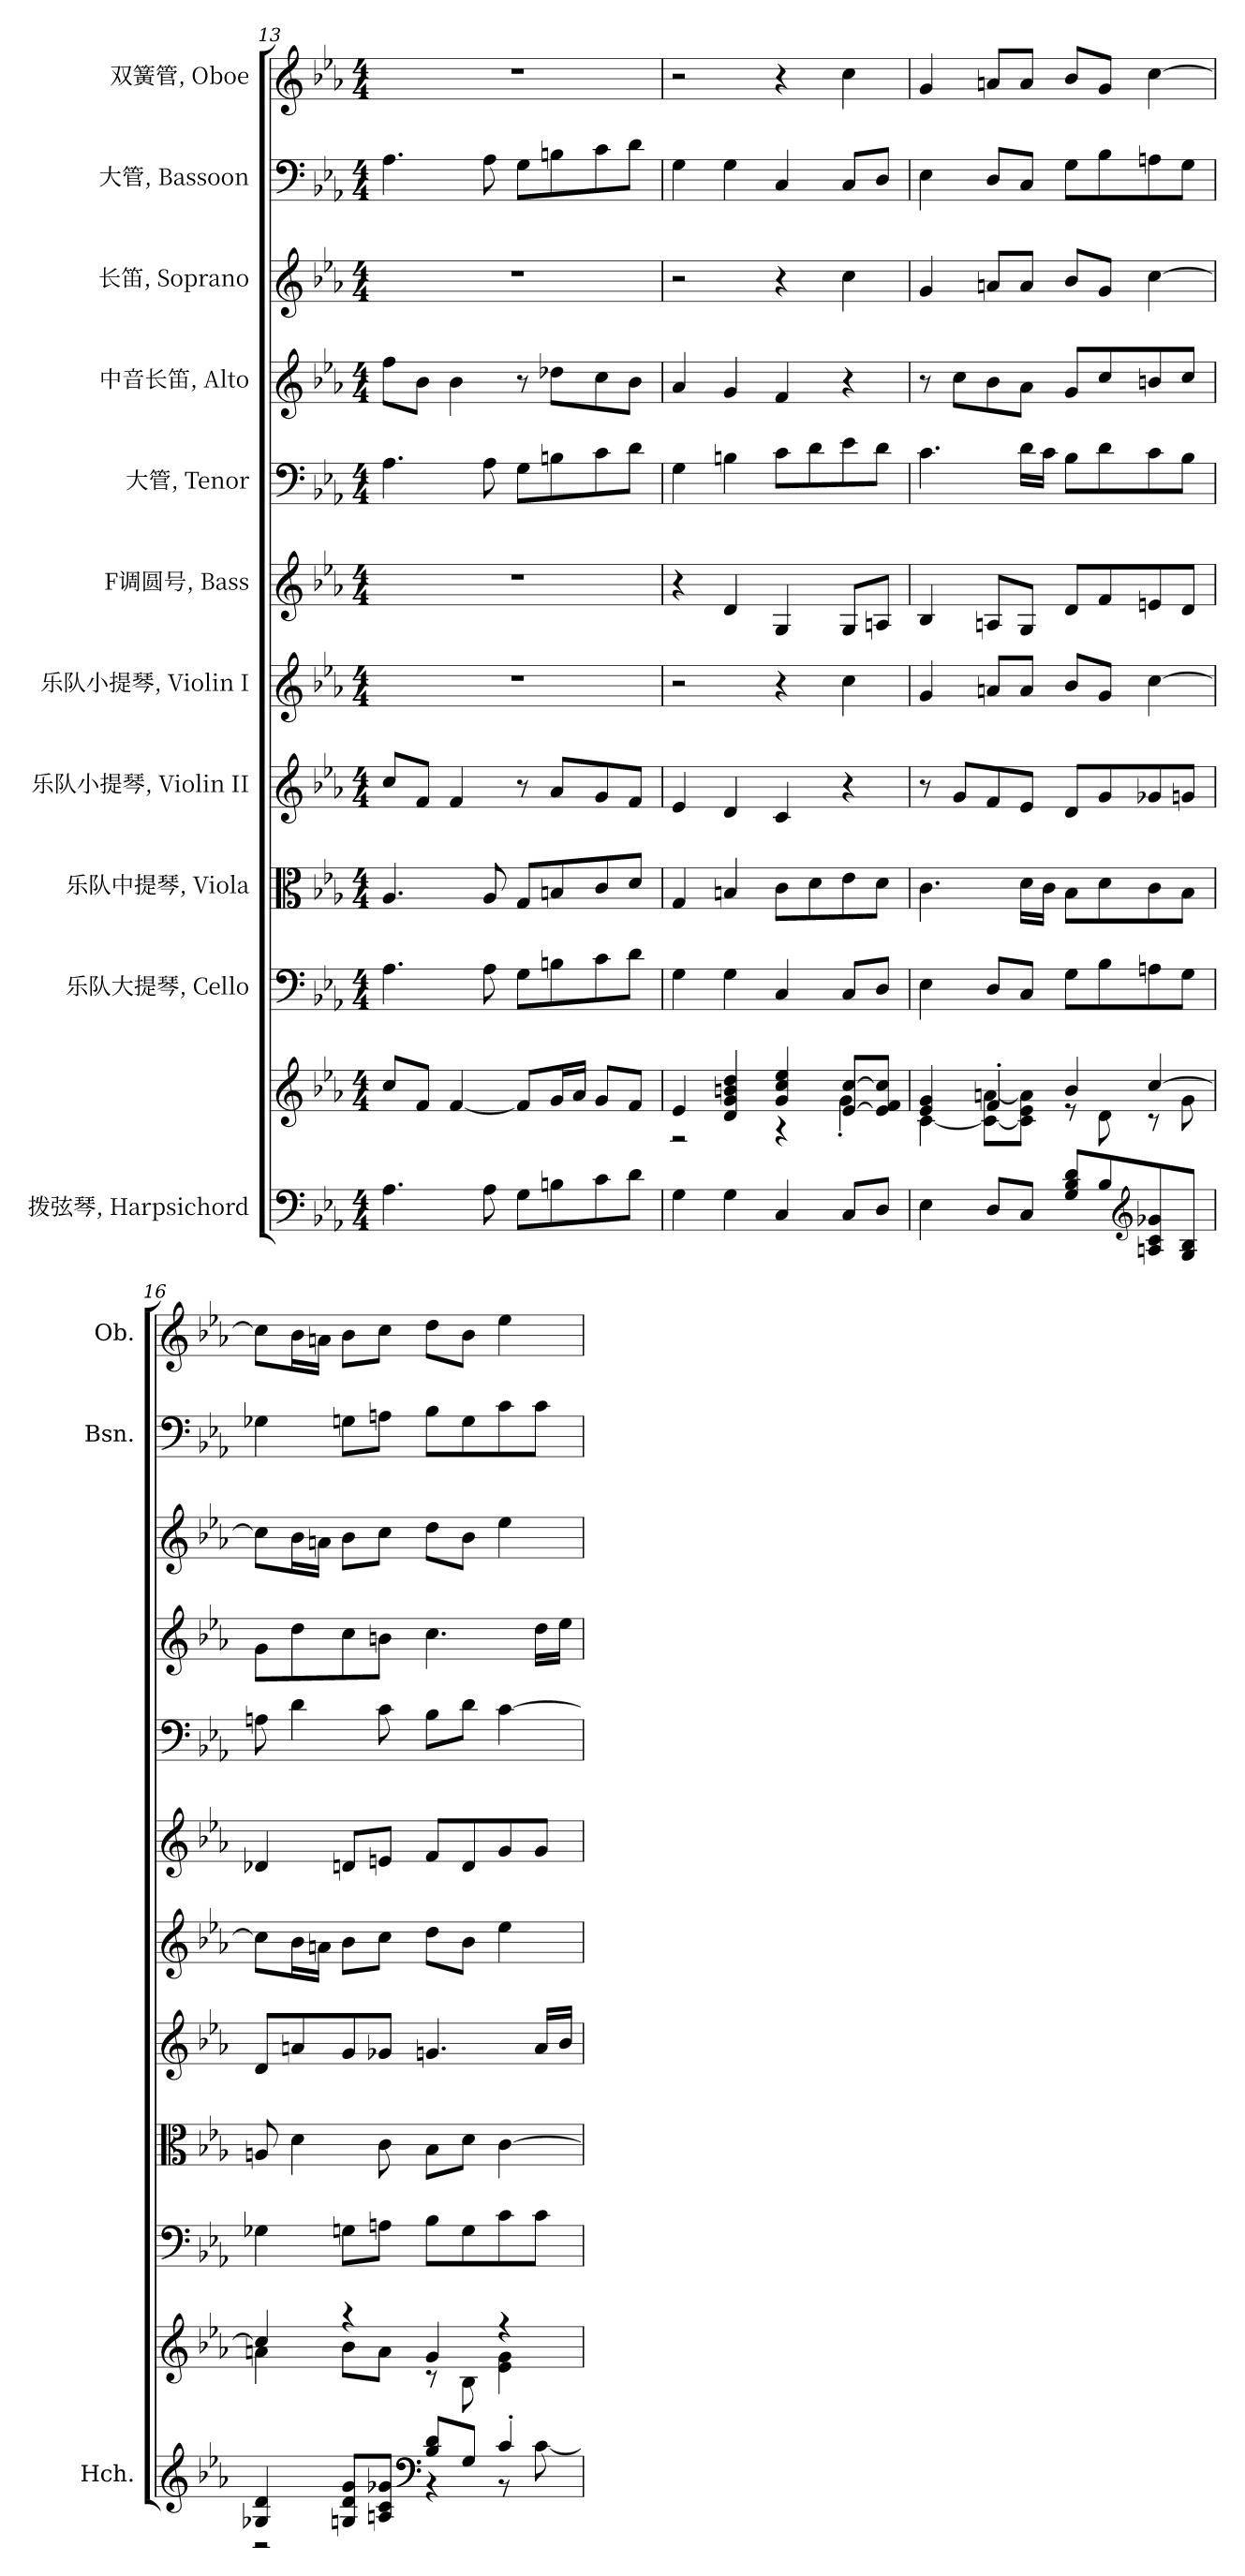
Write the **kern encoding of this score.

**kern	**kern	**kern	**kern	**kern	**kern	**kern	**kern	**kern	**kern	**kern	**kern
*part11	*part11	*part10	*part9	*part8	*part7	*part6	*part5	*part4	*part3	*part2	*part1
*staff12	*staff11	*staff10	*staff9	*staff8	*staff7	*staff6	*staff5	*staff4	*staff3	*staff2	*staff1
*I"拨弦琴, Harpsichord	*	*I"乐队大提琴, Cello	*I"乐队中提琴, Viola	*I"乐队小提琴, Violin II	*I"乐队小提琴, Violin I	*I"F调圆号, Bass	*I"大管, Tenor	*I"中音长笛, Alto	*I"长笛, Soprano	*I"大管, Bassoon	*I"双簧管, Oboe
*I'Hch.	*	*	*	*	*	*	*	*	*	*I'Bsn.	*I'Ob.
*clefF4	*clefG2	*clefF4	*clefC3	*clefG2	*clefG2	*clefG2	*clefF4	*clefG2	*clefG2	*clefF4	*clefG2
*	*	*	*	*	*	*ITrd4c7	*	*ITrd3c5	*	*	*
*k[b-e-a-]	*k[b-e-a-]	*k[b-e-a-]	*k[b-e-a-]	*k[b-e-a-]	*k[b-e-a-]	*k[b-e-a-d-]	*k[b-e-a-]	*k[b-e-]	*k[b-e-a-]	*k[b-e-a-]	*k[b-e-a-]
*M4/4	*M4/4	*M4/4	*M4/4	*M4/4	*M4/4	*M4/4	*M4/4	*M4/4	*M4/4	*M4/4	*M4/4
=13	=13	=13	=13	=13	=13	=13	=13	=13	=13	=13	=13
4.A-\	8cc/L	4.A-\	4.A-/	8cc/L	1r	1r	4.A-\	8cc\L	1r	4.A-\	1r
.	8f/J	.	.	8f/J	.	.	.	8f\J	.	.	.
.	[4f/	.	.	4f/	.	.	.	4f\	.	.	.
8A-\	.	8A-\	8A-/	.	.	.	8A-\	.	.	8A-\	.
8G\L	8f/L]	8G\L	8G/L	8r	.	.	8G\L	8r	.	8G\L	.
8Bn\	16g/L	8Bn\	8Bn/	8a-/L	.	.	8Bn\	8a-X\L	.	8Bn\	.
.	16a-/JJ	.	.	.	.	.	.	.	.	.	.
8c\	8g/L	8c\	8c/	8g/	.	.	8c\	8g\	.	8c\	.
8d\J	8f/J	8d\J	8d/J	8f/J	.	.	8d\J	8f\J	.	8d\J	.
!!LO:PB:g=z
=14	=14	=14	=14	=14	=14	=14	=14	=14	=14	=14	=14
*	*^	*	*	*	*	*	*	*	*	*	*
4G\	4e-/	2r	4G\	4G/	4e-/	2r	4r	4G\	4e-/	2r	4G\	2r
4G\	4d/ 4g/ 4bn/ 4dd/	.	4G\	4Bn/	4d/	.	4G/	4Bn\	4d/	.	4G\	.
4C/	4g/ 4cc/ 4ee-/	4r	4C/	8c\L	4c/	4r	4C/	8c\L	4c/	4r	4C/	4r
.	.	.	.	8d\	.	.	.	8d\	.	.	.	.
8C/L	[8e-/ [8cc/L	4g'\	8C/L	8e-\	4r	4cc\	8C/L	8e-\	4r	4cc\	8C/L	4cc\
8D/J	8e-/] 8f/ 8cc/]J	.	8D/J	8d\J	.	.	8Dn/J	8d\J	.	.	8D/J	.
=15	=15	=15	=15	=15	=15	=15	=15	=15	=15	=15	=15	=15
4E-\	4e-/ 4g/	[4c\	4E-\	4.c\	8r	4g/	4E-/	4.c\	8r	4g/	4E-\	4g/
.	.	.	.	.	8g/L	.	.	.	8g\L	.	.	.
8D/L	4f'/	8c\_ [8an\L	8D/L	.	8f/	8an/L	8Dn/L	.	8f\	8an/L	8D/L	8an/L
8C/J	.	8c\] 8e-\ 8a\]J	8C/J	16d\LL	8e-/J	8a/J	8C/J	16d\LL	8e-\J	8a/J	8C/J	8a/J
.	.	.	.	16c\JJ	.	.	.	16c\JJ	.	.	.	.
8G/ 8B-/ 8d/L	4b-/	8r	8G\L	8B-\L	8d/L	8b-/L	8G/L	8B-\L	8d/L	8b-/L	8G\L	8b-/L
8B-/	.	8d\	8B-\	8d\	8g/	8g/J	8B-/	8d\	8g/	8g/J	8B-\	8g/J
*clefG2	*	*	*	*	*	*	*	*	*	*	*	*
8An/ 8c/ 8g-X/	[4cc/	8r	8An\	8c\	8g-X/	[4cc\	8An/	8c\	8f#X/	[4cc\	8An\	[4cc\
8G/ 8B-/J	.	8g\	8G\J	8B-\J	8gn/J	.	8G/J	8B-\J	8g/J	.	8G\J	.
=16	=16	=16	=16	=16	=16	=16	=16	=16	=16	=16	=16	=16
*^	*	*	*	*	*	*	*	*	*	*	*	*
4G-X/ 4d/	2r	4cc/]	4an\	4G-X\	8An/	8d/L	8cc\L]	4G-X/	8An\	8d\L	8cc\L]	4G-X\	8cc\L]
.	.	.	.	.	4d\	8an/	16b-\L	.	4d\	8a\	16b-\L	.	16b-\L
.	.	.	.	.	.	.	16an\JJ	.	.	.	16an\JJ	.	16an\JJ
8Gn/ 8d/ 8g/L	.	4r	8b-\L	8Gn\L	.	8g/	8b-\L	8Gn/L	.	8g\	8b-\L	8Gn\L	8b-\L
8An/ 8c/ 8g-X/J	.	.	8a\J	8An\J	8c\	8g-X/J	8cc\J	8An/J	8c\	8f#X\J	8cc\J	8An\J	8cc\J
*clefF4	*	*	*	*	*	*	*	*	*	*	*	*	*
8B-/ 8d/L	4r	4g/	8r	8B-\L	8B-\L	4.gn/	8dd\L	8B-/L	8B-\L	4.g\	8dd\L	8B-\L	8dd\L
8G/J	.	.	8B-\	8G\	8d\J	.	8b-\J	8G/	8d\J	.	8b-\J	8G\	8b-\J
4c'/	8r	4r	4e-\ 4g\	8c\	[4c\	.	4ee-\	8c/	[4c\	.	4ee-\	8c\	4ee-\
.	[8c\	.	.	8c\J	.	16a/LL	.	8c/J	.	16a\LL	.	8c\J	.
.	.	.	.	.	.	16b-/JJ	.	.	.	16b-\JJ	.	.	.
*v	*v	*	*	*	*	*	*	*	*	*	*	*	*
*	*v	*v	*	*	*	*	*	*	*	*	*	*
=	=	=	=	=	=	=	=	=	=	=	=
*-	*-	*-	*-	*-	*-	*-	*-	*-	*-	*-	*-
